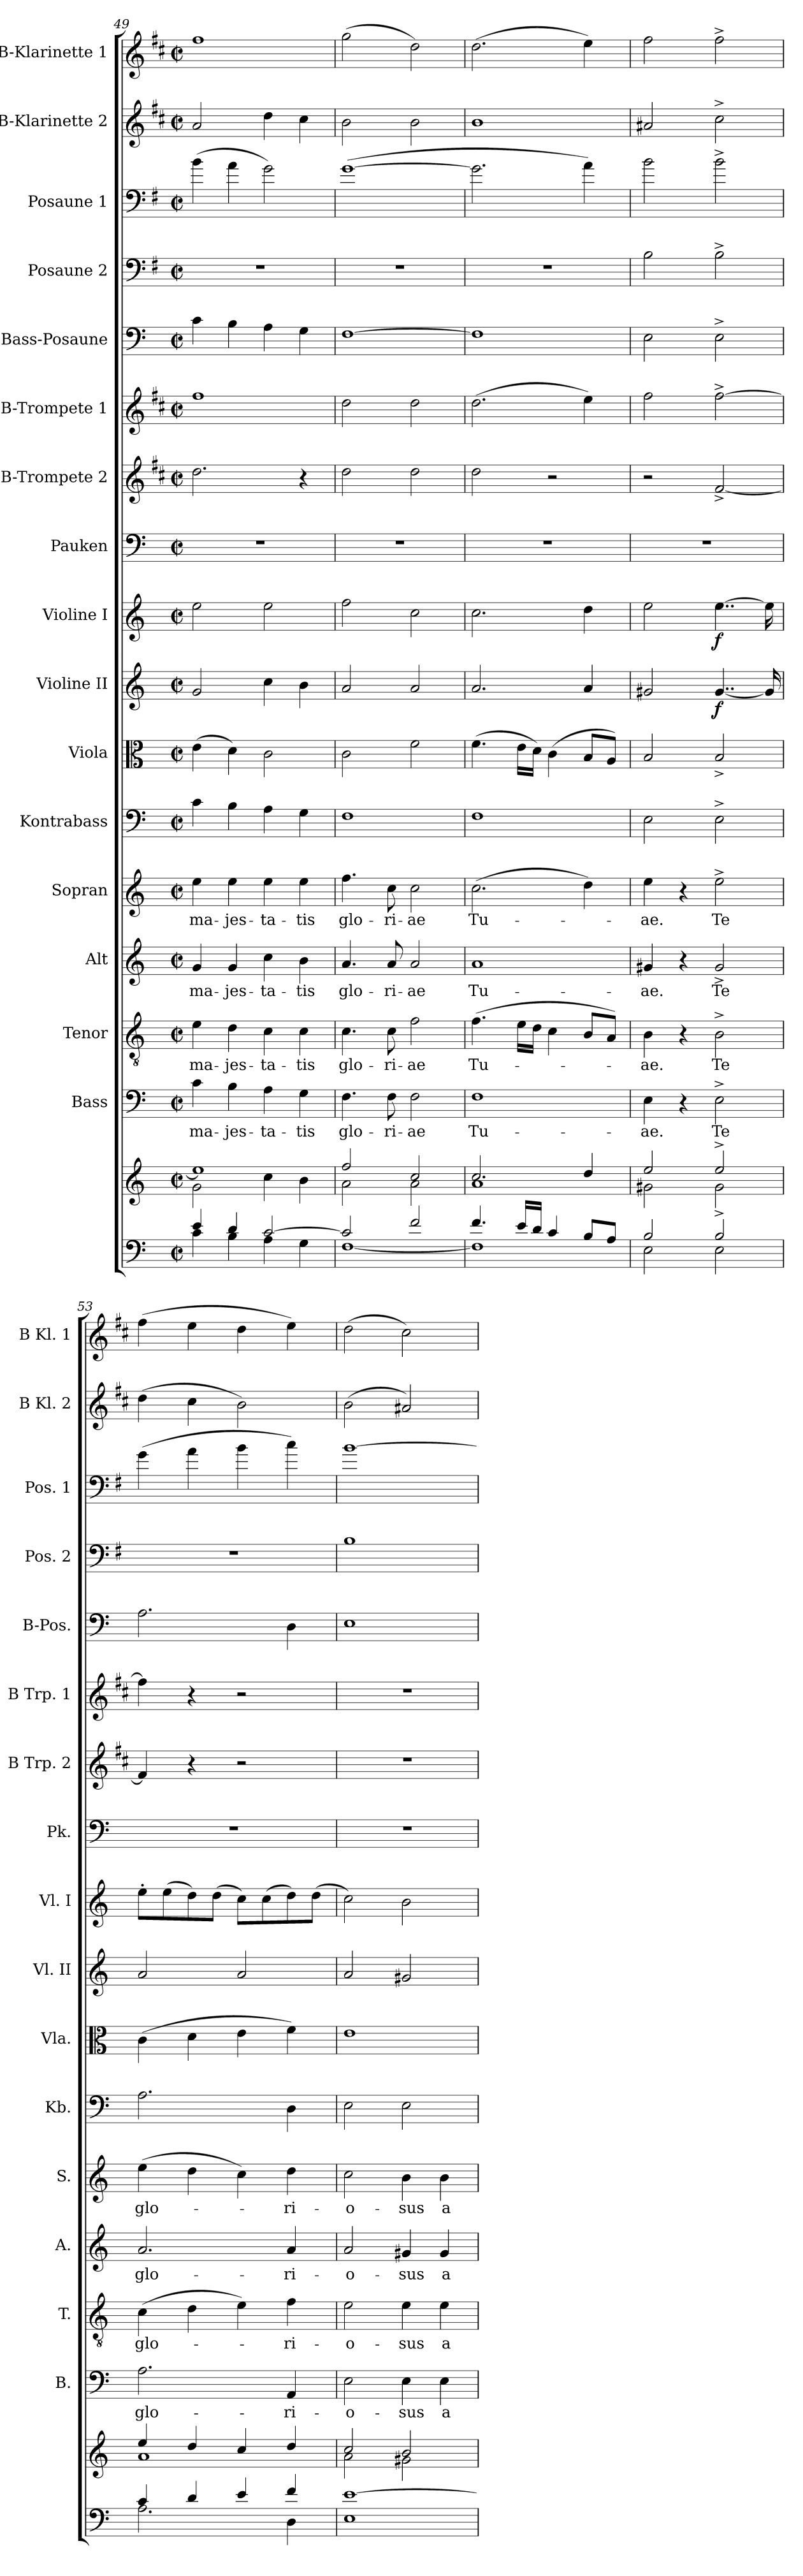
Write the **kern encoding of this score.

**kern	**kern	**kern	**text	**kern	**text	**kern	**text	**kern	**text	**kern	**kern	**kern	**dynam	**kern	**dynam	**kern	**kern	**kern	**kern	**kern	**kern	**kern	**kern
*part17	*part17	*part16	*part16	*part15	*part15	*part14	*part14	*part13	*part13	*part12	*part11	*part10	*part10	*part9	*part9	*part8	*part7	*part6	*part5	*part4	*part3	*part2	*part1
*staff18	*staff17	*staff16	*staff16	*staff15	*staff15	*staff14	*staff14	*staff13	*staff13	*staff12	*staff11	*staff10	*staff10	*staff9	*staff9	*staff8	*staff7	*staff6	*staff5	*staff4	*staff3	*staff2	*staff1
*	*	*I"Bass	*	*I"Tenor	*	*I"Alt	*	*I"Sopran	*	*I"Kontrabass	*I"Viola	*I"Violine II	*	*I"Violine I	*	*I"Pauken	*I"B-Trompete 2	*I"B-Trompete 1	*I"Bass-Posaune	*I"Posaune 2	*I"Posaune 1	*I"B-Klarinette 2	*I"B-Klarinette 1
*	*	*I'B.	*	*I'T.	*	*I'A.	*	*I'S.	*	*I'Kb.	*I'Vla.	*I'Vl. II	*	*I'Vl. I	*	*I'Pk.	*I'B Trp. 2	*I'B Trp. 1	*I'B-Pos.	*I'Pos. 2	*I'Pos. 1	*I'B Kl. 2	*I'B Kl. 1
*clefF4	*clefG2	*clefF4	*	*clefGv2	*	*clefG2	*	*clefG2	*	*clefF4	*clefC3	*clefG2	*	*clefG2	*	*clefF4	*clefG2	*clefG2	*clefF4	*clefF4	*clefF4	*clefG2	*clefG2
*	*	*	*	*	*	*	*	*	*	*ITrd7c12	*	*	*	*	*	*	*ITrd1c2	*ITrd1c2	*	*ITrd4c7	*ITrd4c7	*ITrd1c2	*ITrd1c2
*k[]	*k[]	*k[]	*	*k[]	*	*k[]	*	*k[]	*	*k[]	*k[]	*k[]	*	*k[]	*	*k[]	*k[]	*k[]	*k[]	*k[]	*k[]	*k[]	*k[]
*C:	*C:	*C:	*	*C:	*	*C:	*	*C:	*	*C:	*C:	*C:	*	*C:	*	*C:	*C:	*C:	*C:	*C:	*C:	*C:	*C:
*M2/2	*M2/2	*M2/2	*	*M2/2	*	*M2/2	*	*M2/2	*	*M2/2	*M2/2	*M2/2	*	*M2/2	*	*M2/2	*M2/2	*M2/2	*M2/2	*M2/2	*M2/2	*M2/2	*M2/2
*met(c|)	*met(c|)	*met(c|)	*	*met(c|)	*	*met(c|)	*	*met(c|)	*	*met(c|)	*met(c|)	*met(c|)	*	*met(c|)	*	*met(c|)	*met(c|)	*met(c|)	*met(c|)	*met(c|)	*met(c|)	*met(c|)	*met(c|)
=49	=49	=49	=49	=49	=49	=49	=49	=49	=49	=49	=49	=49	=49	=49	=49	=49	=49	=49	=49	=49	=49	=49	=49
*^	*^	*	*	*	*	*	*	*	*	*	*	*	*	*	*	*	*	*	*	*	*	*	*
!	!	!	!	!	!LO:LY:b	!	!LO:LY:b	!	!LO:LY:b	!	!LO:LY:b	!	!	!	!	!	!	!	!	!	!	!	!	!	!
4e/	4c\	1ee]	2g\	4c\	ma-	4e\	ma-	4g/	ma-	4ee\	ma-	4C\	(>4e\	2g/	.	2ee\	.	1r	2.cc\	1ee	4c\	1r	(>4e\	2g/	1ee
!	!	!	!	!	!LO:LY:b	!	!LO:LY:b	!	!LO:LY:b	!	!LO:LY:b	!	!	!	!	!	!	!	!	!	!	!	!	!	!
4d/	4B\	.	.	4B\	-jes-	4d\	-jes-	4g/	-jes-	4ee\	-jes-	4BB\	4d\)	.	.	.	.	.	.	.	4B\	.	4d\	.	.
!	!	!	!	!	!LO:LY:b	!	!LO:LY:b	!	!LO:LY:b	!	!LO:LY:b	!	!	!	!	!	!	!	!	!	!	!	!	!	!
[>2c/	4A\	.	4cc\	4A\	-ta-	4c\	-ta-	4cc\	-ta-	4ee\	-ta-	4AA\	2c\	4cc\	.	2ee\	.	.	.	.	4A\	.	2c\)	4cc\	.
!	!	!	!	!	!LO:LY:b	!	!LO:LY:b	!	!LO:LY:b	!	!LO:LY:b	!	!	!	!	!	!	!	!	!	!	!	!	!	!
.	4G\	.	4b\	4G\	-tis	4c\	-tis	4b\	-tis	4ee\	-tis	4GG\	.	4b\	.	.	.	.	4r	.	4G\	.	.	4b\	.
=50	=50	=50	=50	=50	=50	=50	=50	=50	=50	=50	=50	=50	=50	=50	=50	=50	=50	=50	=50	=50	=50	=50	=50	=50	=50
!	!	!	!	!	!LO:LY:b	!	!LO:LY:b	!	!LO:LY:b	!	!LO:LY:b	!	!	!	!	!	!	!	!	!	!	!	!	!	!
2c/]	[<1F	2ff/	2a\	4.F\	glo-	4.c\	glo-	4.a/	glo-	4.ff\	glo-	1FF	2c\	2a/	.	2ff\	.	1r	2cc\	2cc\	[1F	1r	(>[1c	2a\	(>2ff\
!	!	!	!	!	!LO:LY:b	!	!LO:LY:b	!	!LO:LY:b	!	!LO:LY:b	!	!	!	!	!	!	!	!	!	!	!	!	!	!
.	.	.	.	8F\	-ri-	8c\	-ri-	8a/	-ri-	8cc\	-ri-	.	.	.	.	.	.	.	.	.	.	.	.	.	.
!	!	!	!	!	!LO:LY:b	!	!LO:LY:b	!	!LO:LY:b	!	!LO:LY:b	!	!	!	!	!	!	!	!	!	!	!	!	!	!
2f/	.	2cc/	2a\	2F\	-ae	2f\	-ae	2a/	-ae	2cc\	-ae	.	2f\	2a/	.	2cc\	.	.	2cc\	2cc\	.	.	.	2a\	2cc\)
!!LO:PB:g=z
=51	=51	=51	=51	=51	=51	=51	=51	=51	=51	=51	=51	=51	=51	=51	=51	=51	=51	=51	=51	=51	=51	=51	=51	=51	=51
!	!	!	!	!	!LO:LY:b	!	!LO:LY:b	!	!LO:LY:b	!	!LO:LY:b	!	!	!	!	!	!	!	!	!	!	!	!	!	!
4.f/	1F]	2.cc/	1a	1F	Tu-	(>4.f\	Tu-	1a	Tu-	(>2.cc\	Tu-	1FF	(>4.f\	2.a/	.	2.cc\	.	1r	2cc\	(>2.cc\	1F]	1r	2.c\]	1a	(>2.cc\
16e/LL	.	.	.	.	.	16e\LL	.	.	.	.	.	.	16e\LL	.	.	.	.	.	.	.	.	.	.	.	.
16d/JJ	.	.	.	.	.	16d\JJ	.	.	.	.	.	.	16d\JJ)	.	.	.	.	.	.	.	.	.	.	.	.
4c/	.	.	.	.	.	4c\	.	.	.	.	.	.	(>4c\	.	.	.	.	.	2r	.	.	.	.	.	.
8B/L	.	4dd/	.	.	.	8B/L	.	.	.	4dd\)	.	.	8B/L	4a/	.	4dd\	.	.	.	4dd\)	.	.	4d\)	.	4dd\)
8A/J	.	.	.	.	.	8A/J)	.	.	.	.	.	.	8A/J)	.	.	.	.	.	.	.	.	.	.	.	.
=52	=52	=52	=52	=52	=52	=52	=52	=52	=52	=52	=52	=52	=52	=52	=52	=52	=52	=52	=52	=52	=52	=52	=52	=52	=52
!	!	!	!	!	!LO:LY:b	!	!LO:LY:b	!	!LO:LY:b	!	!LO:LY:b	!	!	!	!	!	!	!	!	!	!	!	!	!	!
2B/	2E\	2ee/	2g#X\	4E\	-ae.	4B\	-ae.	4g#X/	-ae.	4ee\	-ae.	2EE\	2B/	2g#X/	.	2ee\	.	1r	2r	2ee\	2E\	2E\	2e\	2g#X/	2ee\
.	.	.	.	4r	.	4r	.	4r	.	4r	.	.	.	.	.	.	.	.	.	.	.	.	.	.	.
!	!	!	!	!	!LO:LY:b	!	!LO:LY:b	!	!LO:LY:b	!	!LO:LY:b	!	!	!	!LO:DY:b	!	!LO:DY:b	!	!	!	!	!	!	!	!
2B^>/	2E\	2ee^>/	2g#\	2E^>\	Te	2B^>\	Te	2g#^>/	Te	2ee^>\	Te	2EE^>\	2B^</	[4..g#/	f	[4..ee\	f	.	[2e^</	[2ee^>\	2E^>\	2E^>\	2e^>\	2b^>\	2ee^>\
.	.	.	.	.	.	.	.	.	.	.	.	.	.	16g#/]	.	16ee\]	.	.	.	.	.	.	.	.	.
=53	=53	=53	=53	=53	=53	=53	=53	=53	=53	=53	=53	=53	=53	=53	=53	=53	=53	=53	=53	=53	=53	=53	=53	=53	=53
!	!	!	!	!	!LO:LY:b	!	!LO:LY:b	!	!LO:LY:b	!	!LO:LY:b	!	!	!	!	!	!	!	!	!	!	!	!	!	!
4c/	2.A\	4ee/	1a	2.A\	glo-	(>4c\	glo-	2.a/	glo-	(>4ee\	glo-	2.AA\	(>4c\	2a/	.	8ee'>\L	.	1r	4e/]	4ee\]	2.A\	1r	(>4c\	(>4cc\	(>4ee\
.	.	.	.	.	.	.	.	.	.	.	.	.	.	.	.	(>8ee\	.	.	.	.	.	.	.	.	.
4d/	.	4dd/	.	.	.	4d\	.	.	.	4dd\	.	.	4d\	.	.	8dd\)	.	.	4r	4r	.	.	4d\	4b\	4dd\
.	.	.	.	.	.	.	.	.	.	.	.	.	.	.	.	(>8dd\J	.	.	.	.	.	.	.	.	.
4e/	.	4cc/	.	.	.	4e\)	.	.	.	4cc\)	.	.	4e\	2a/	.	8cc\L)	.	.	2r	2r	.	.	4e\	2a\)	4cc\
.	.	.	.	.	.	.	.	.	.	.	.	.	.	.	.	(>8cc\	.	.	.	.	.	.	.	.	.
!	!	!	!	!	!LO:LY:b	!	!LO:LY:b	!	!LO:LY:b	!	!LO:LY:b	!	!	!	!	!	!	!	!	!	!	!	!	!	!
4f/	4D\	4dd/	.	4AA/	-ri-	4f\	-ri-	4a/	-ri-	4dd\	-ri-	4DD\	4f\)	.	.	8dd\)	.	.	.	.	4D\	.	4f\)	.	4dd\)
.	.	.	.	.	.	.	.	.	.	.	.	.	.	.	.	(>8dd\J	.	.	.	.	.	.	.	.	.
=54	=54	=54	=54	=54	=54	=54	=54	=54	=54	=54	=54	=54	=54	=54	=54	=54	=54	=54	=54	=54	=54	=54	=54	=54	=54
!	!	!	!	!	!LO:LY:b	!	!LO:LY:b	!	!LO:LY:b	!	!LO:LY:b	!	!	!	!	!	!	!	!	!	!	!	!	!	!
[>1e	1E	2cc/	2a\	2E\	-o-	2e\	-o-	2a/	-o-	2cc\	-o-	2EE\	1e	2a/	.	2cc\)	.	1r	1r	1r	1E	1E	[1e	(>2a\	(>2cc\
!	!	!	!	!	!LO:LY:b	!	!LO:LY:b	!	!LO:LY:b	!	!LO:LY:b	!	!	!	!	!	!	!	!	!	!	!	!	!	!
.	.	2b/	2g#X\	4E\	-sus	4e\	-sus	4g#X/	-sus	4b\	-sus	2EE\	.	2g#X/	.	2b\	.	.	.	.	.	.	.	2g#X/)	2b\)
!	!	!	!	!	!LO:LY:b	!	!LO:LY:b	!	!LO:LY:b	!	!LO:LY:b	!	!	!	!	!	!	!	!	!	!	!	!	!	!
.	.	.	.	4E\	a-	4e\	a-	4g#/	a-	4b\	a-	.	.	.	.	.	.	.	.	.	.	.	.	.	.
*v	*v	*	*	*	*	*	*	*	*	*	*	*	*	*	*	*	*	*	*	*	*	*	*	*	*
*	*v	*v	*	*	*	*	*	*	*	*	*	*	*	*	*	*	*	*	*	*	*	*	*	*
=	=	=	=	=	=	=	=	=	=	=	=	=	=	=	=	=	=	=	=	=	=	=	=
*-	*-	*-	*-	*-	*-	*-	*-	*-	*-	*-	*-	*-	*-	*-	*-	*-	*-	*-	*-	*-	*-	*-	*-
